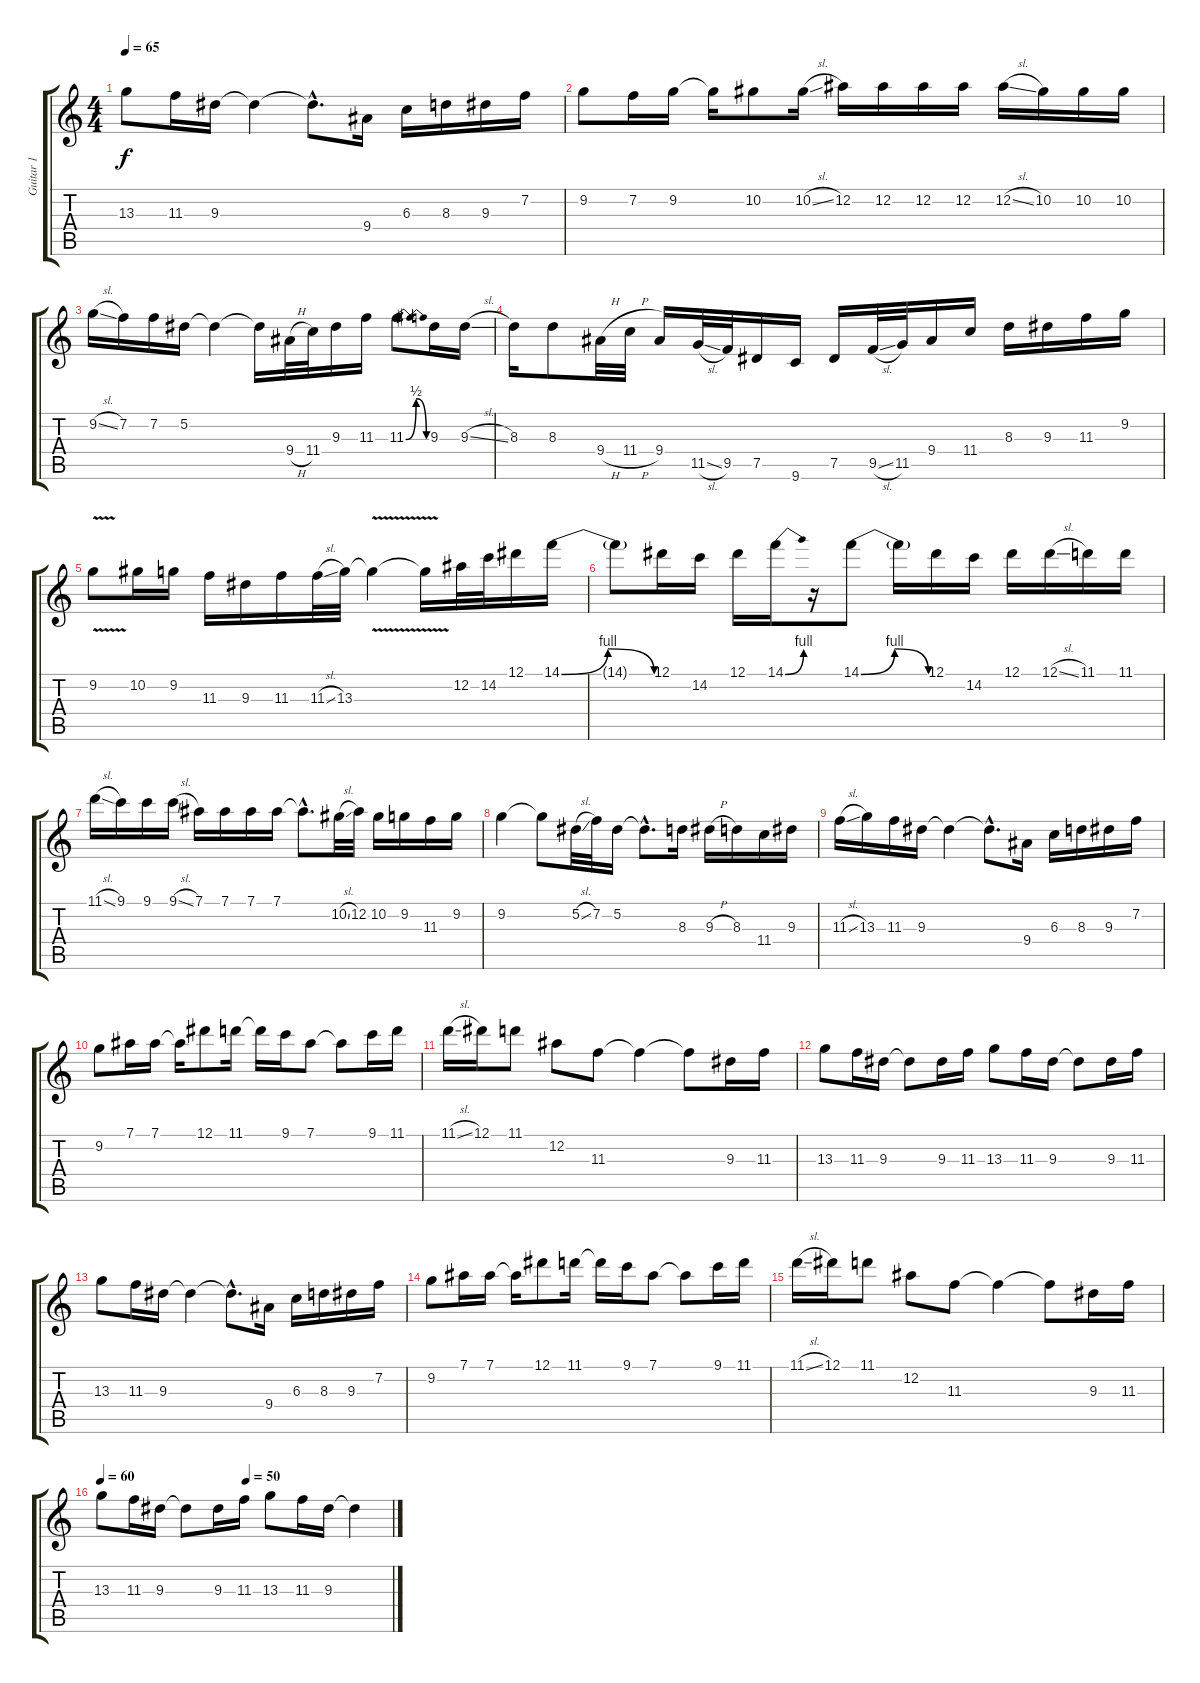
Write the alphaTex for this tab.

\track ("Guitar 1" "Guitar 1") {instrument acousticguitarsteel}
\staff {score tabs}
\tuning (Eb4 Bb3 Gb3 Db3 Ab2 Eb2) {hide}
\ts (4 4)
\tempo 65
\clef g2
\ks c
13.3.8{dy f} 11.3.16 9.3.16 9.3{t}.4 9.3{hac t}.8{d} 9.4.16 6.3.16 8.3.16 9.3.16 7.2.16 |
9.2.8 7.2.16 9.2.16 9.2{t}.16 10.2.8 10.2{sl}.16 12.2.16 12.2.16 12.2.16 12.2.16 12.2{sl}.16 10.2.16 10.2.16 10.2.16 |
9.2{sl}.16 7.2.16 7.2.16 5.2.16 5.2{t}.4 5.2{t}.16 9.4{h}.32 11.4.32 9.3.16 11.3.16 11.3{be (bendrelease 0 0 30 2 30 2 60 0)}.8 9.3.16 9.3{sl}.16 |
8.3.16 8.3.8 9.4{h}.32 11.4{h}.32 9.4.16 11.5{sl}.32 9.5.32 7.5.16 9.6.16 7.5.16 9.5{sl}.32 11.5.32 9.4.16 11.4.16 8.3.16 9.3.16 11.3.16 9.2.16 |
9.2{v}.8 10.2.16 9.2.16 11.3.16 9.3.16 11.3.16 11.3{sl}.32 13.3.32 13.3{v t}.4 13.3{t}.16 12.2.32 14.2.32 12.1.16 14.1{be (bendrelease 0 0 30 4 30 4 60 0)}.16 |
14.1{t}.8 12.1.16 14.2.16 12.1.16 14.1{be (bend 0 0 60 4)}.16 r.16 14.1{be (bendrelease 0 0 30 4 30 4 60 0)}.8 14.1{t}.16 12.1.16 14.2.16 12.1.16 12.1{sl}.16 11.1.16 11.1.16 |
11.1{sl}.16 9.1.16 9.1.16 9.1{sl}.16 7.1.16 7.1.16 7.1.16 7.1.16 7.1{hac t}.8{d} 10.2{sl}.32 12.2.32 10.2.16 9.2.16 11.3.16 9.2.16 |
9.2.4 9.2{t}.8 5.2{sl}.32 7.2.32 5.2.16 5.2{hac t}.8{d} 8.3.16 9.3{h}.16 8.3.16 11.4.16 9.3.16 |
11.3{sl}.16 13.3.16 11.3.16 9.3.16 9.3{t}.4 9.3{hac t}.8{d} 9.4.16 6.3.16 8.3.16 9.3.16 7.2.16 |
9.2.8 7.1.16 7.1.16 7.1{t}.16 12.1.8 11.1.16 11.1{t}.16 9.1.16 7.1.8 7.1{t}.8 9.1.16 11.1.16 |
11.1{sl}.16 12.1.16 11.1.8 12.2.8 11.3.8 11.3{t}.4 11.3{t}.8 9.3.16 11.3.16 |
13.3.8 11.3.16 9.3.16 9.3{t}.8 9.3.16 11.3.16 13.3.8 11.3.16 9.3.16 9.3{t}.8 9.3.16 11.3.16 |
13.3.8 11.3.16 9.3.16 9.3{t}.4 9.3{hac t}.8{d} 9.4.16 6.3.16 8.3.16 9.3.16 7.2.16 |
9.2.8 7.1.16 7.1.16 7.1{t}.16 12.1.8 11.1.16 11.1{t}.16 9.1.16 7.1.8 7.1{t}.8 9.1.16 11.1.16 |
11.1{sl}.16 12.1.16 11.1.8 12.2.8 11.3.8 11.3{t}.4 11.3{t}.8 9.3.16 11.3.16 |
\tempo 60
\tempo (50 0.5)
13.3.8 11.3.16 9.3.16 9.3{t}.8 9.3.16 11.3.16 13.3.8 11.3.16 9.3.16 9.3{t}.4
